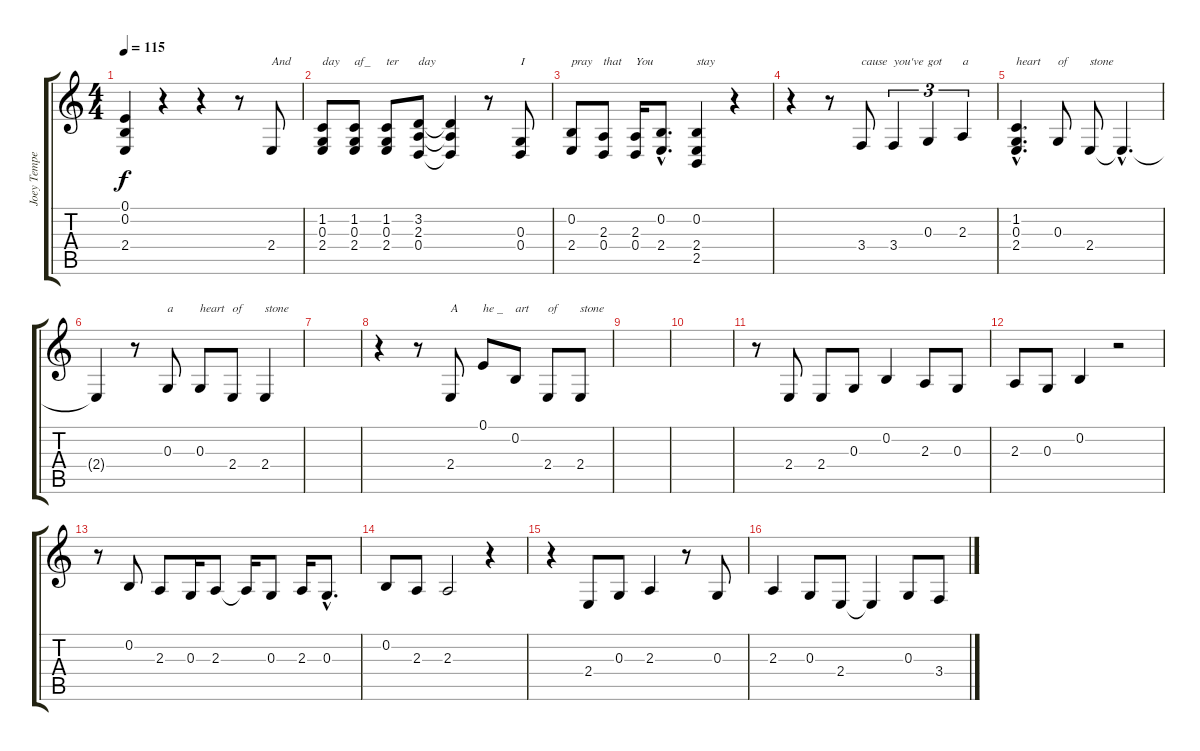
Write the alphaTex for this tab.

\track ("Joey Tempest ( Vocal )" "Joey Tempe") {instrument pad1newage}
\staff {score tabs}
\tuning (E4 B3 G3 D3 A2 E2) {hide}
\ts (4 4)
\tempo 115
\clef g2
\ks c
(0.1{t} 0.2{t} 2.4{t}).4{dy f} r.4 r.4 r.8 2.4.8{txt "And"} |
(1.2 0.3 2.4).8{txt "day"} (1.2 0.3 2.4).8{txt "af_"} (1.2 0.3 2.4).8{txt "ter"} (3.2 2.3 0.4).8{txt "day"} (3.2{t} 2.3{t} 0.4{t}).4 r.8 (0.3 0.4).8{txt "I"} |
(0.2 2.4).8{txt "pray"} (2.3 0.4).8{txt "that"} (2.3 0.4).16{txt "You"} (0.2{hac} 2.4{hac}).8{d} (0.2 2.4 2.5).4{txt "stay"} r.4 |
r.4 r.8 3.4.8{txt "cause"} 3.4.4{tu (3 2) txt "you've"} 0.3.4{tu (3 2) txt "got"} 2.3.4{tu (3 2) txt "a"} |
(1.2{hac} 0.3{hac} 2.4{hac}).4{d txt "heart"} 0.3.8{txt "of"} 2.4.8{txt "stone"} 2.4{hac t}.4{d} |
2.4{t}.4 r.8 0.3.8{txt "a"} 0.3.8{txt "heart"} 2.4.8{txt "of"} 2.4.4{txt "stone"} |
|
r.4 r.8 2.4.8{txt "A"} 0.1.8{txt "he _"} 0.2.8{txt "art"} 2.4.8{txt "of"} 2.4.8{txt "stone"} |
|
|
r.8 2.4.8 2.4.8 0.3.8 0.2.4 2.3.8 0.3.8 |
2.3.8 0.3.8 0.2.4 r.2 |
r.8 0.2.8 2.3.8 0.3.16 2.3.8 2.3{t}.16 0.3.8 2.3.16 0.3{hac}.8{d} |
0.2.8 2.3.8 2.3.2 r.4 |
r.4 2.4.8 0.3.8 2.3.4 r.8 0.3.8 |
2.3.4 0.3.8 2.4.8 2.4{t}.4 0.3.8 3.4.8
